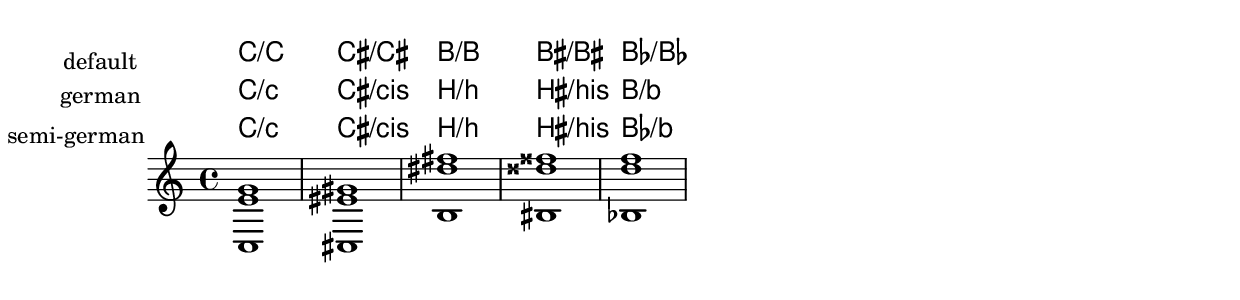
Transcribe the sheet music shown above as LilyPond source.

%% Do not edit this file; it is auto-generated from LSR http://lsr.dsi.unimi.it
%% This file is in the public domain.
\version "2.11.52"

\header {
  lsrtags = "chords"

  texidoces = "
La nomenclatura inglesa (predeterminada) para los acordes del
cifrado americano se puede cambiar por la alemana
(@code{\germanChords} sustituye B y Bes por H y B) o por la semi-alemana
(@code{\semiGermanChords} sustituye B y Bes por H y Bb).

"
  doctitlees = "Cambiar la nomenclatura de los acordes del cifrado americano por la notación alemana o semi-alemana"

  texidoc = "
The english naming of chords (default) can be changed to german 
(@code{\\germanChords} replaces B and Bes to H and B) or semi-german 
(@code{\\semiGermanChords} replaces B and Bes to H and Bb).




"
  doctitle = "Changing the chord names to German or semi-German notation"
} % begin verbatim
music = \chordmode {
  c1/c cis/cis
  b/b bis/bis bes/bes
} 

%% The following is only here to print the names of the
%% chords styles; it can be removed if you do not need to
%% print them.

\layout {
  \context {\ChordNames \consists Instrument_name_engraver }
}

<<
  \new ChordNames {
    \set ChordNames.instrumentName = #"default"
    \music
  }
  \new ChordNames {
    \set ChordNames.instrumentName = #"german"
    \germanChords \music }
  \new ChordNames {
    \set ChordNames.instrumentName = #"semi-german"
    \semiGermanChords \music }
  \context Voice { \music }
>>
